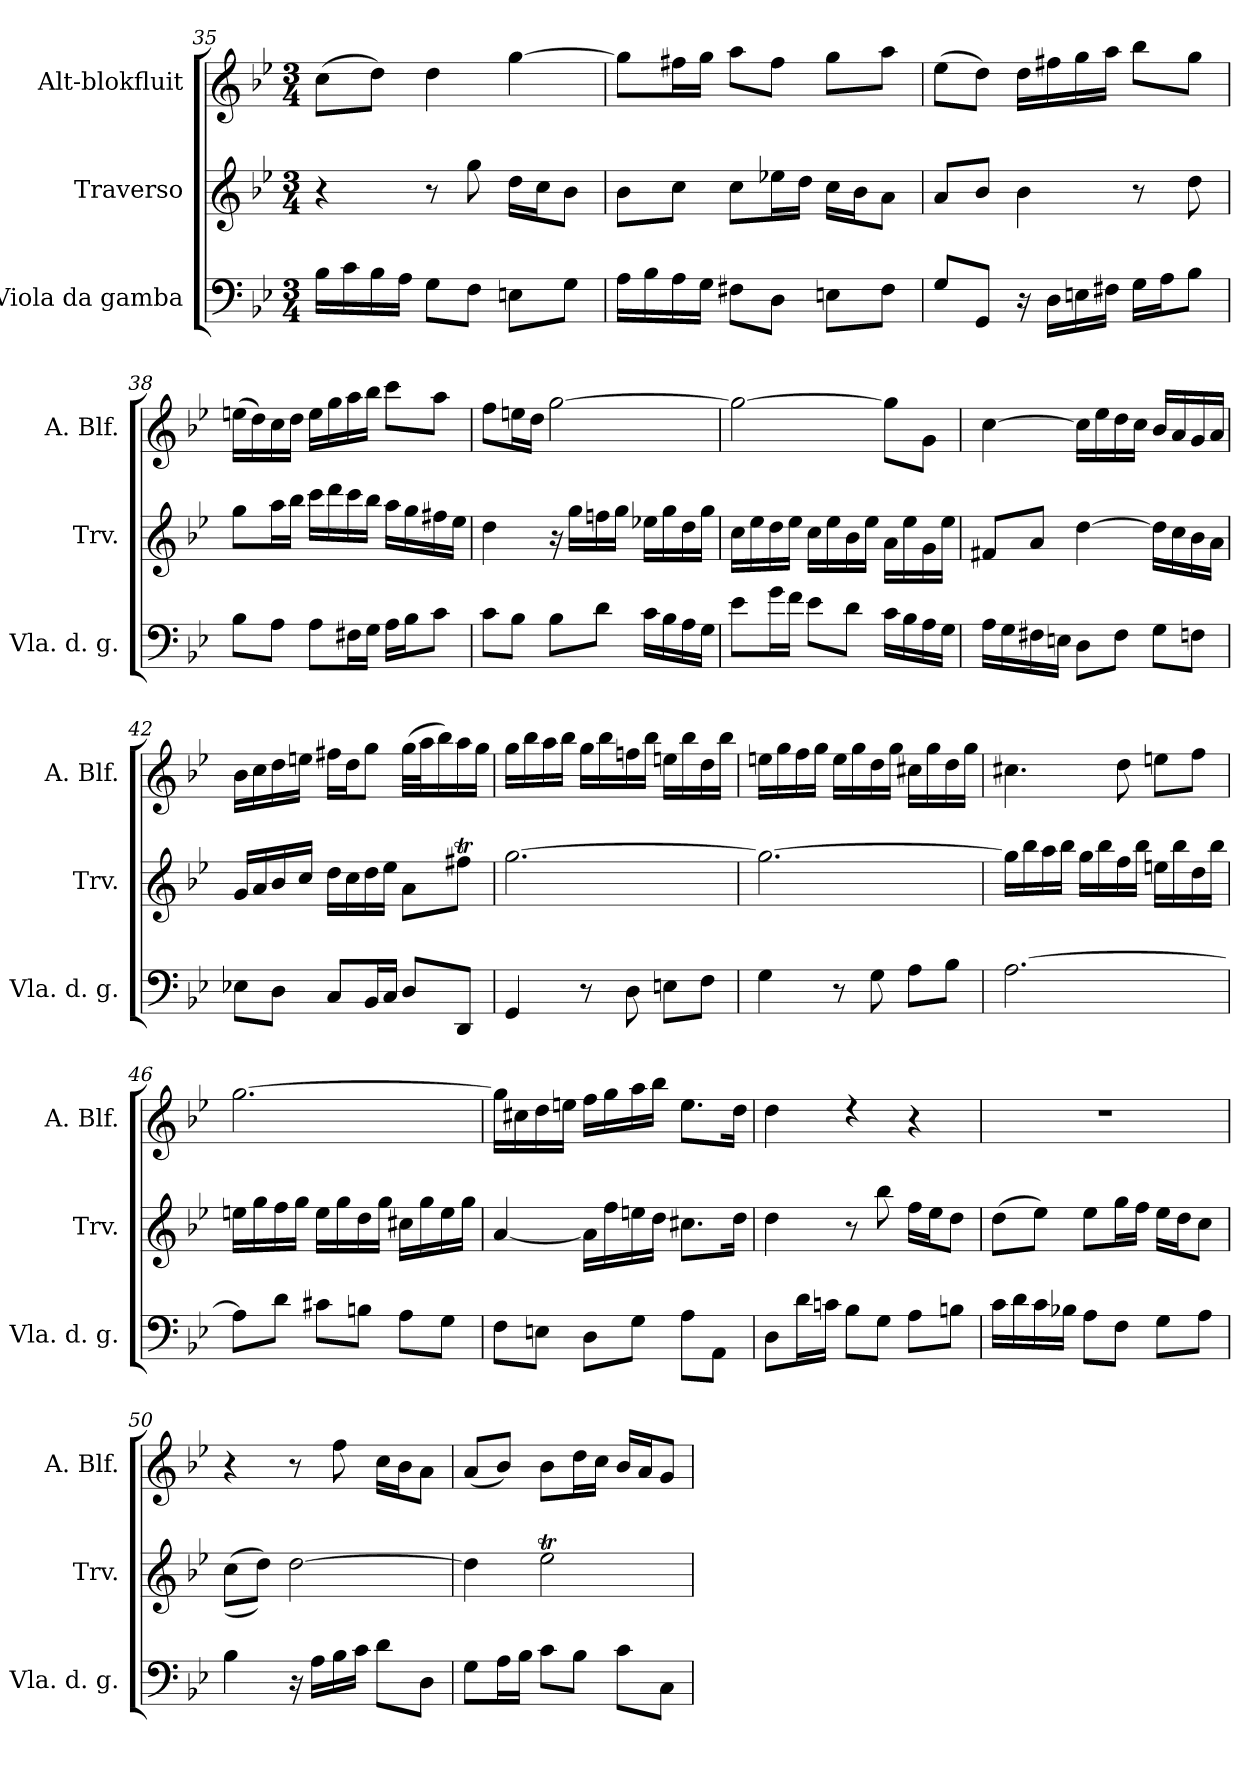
**kern	**kern	**kern
*part3	*part2	*part1
*staff3	*staff2	*staff1
*I"Viola da gamba	*I"Traverso	*I"Alt-blokfluit
*I'Vla. d. g.	*I'Trv.	*I'A. Blf.
*clefF4	*clefG2	*clefG2
*k[b-e-]	*k[b-e-]	*k[b-e-]
*M3/4	*M3/4	*M3/4
=35	=35	=35
16B-\LL	4r	(8cc\L
16c\	.	.
16B-\	.	8dd\J)
16A\JJ	.	.
8G\L	8r	4dd\
8F\J	8gg\	.
8En\L	16dd\LL	[4gg\
.	16cc\J	.
8G\J	8b-\J	.
!!LO:LB:g=z
=36	=36	=36
16A\LL	8b-\L	8gg\L]
16B-\	.	.
16A\	8cc\J	16ff#X\L
16G\JJ	.	16gg\JJ
8F#X\L	8cc\L	8aa\L
8D\J	16ee-X\L	8ff#\J
.	16dd\JJ	.
8En\L	16cc\LL	8gg\L
.	16b-\J	.
8F#\J	8a\J	8aa\J
=37	=37	=37
8G/L	8a/L	(8ee-\L
8GG/J	8b-/J	8dd\J)
16r	4b-\	16dd\LL
16D\LL	.	16ff#X\
16En\	.	16gg\
16F#X\JJ	.	16aa\JJ
16G\LL	8r	8bb-\L
16A\J	.	.
8B-\J	8dd\	8gg\J
=38	=38	=38
8B-\L	8gg\L	(16een\LL
.	.	16dd\)
8A\J	16aa\L	16cc\
.	16bb-\JJ	16dd\JJ
8A\L	16ccc\LL	16ee\LL
.	16ddd\	16gg\
16F#X\L	16ccc\	16aa\
16G\JJ	16bb-\JJ	16bb-\JJ
16A\LL	16aa\LL	8ccc\L
16B-\J	16gg\	.
8c\J	16ff#X\	8aa\J
.	16ee-\JJ	.
!!LO:PB:g=z
=39	=39	=39
8c\L	4dd\	8ff\L
8B-\J	.	16een\L
.	.	16dd\JJ
8B-\L	16r	[2gg\
.	16gg\LL	.
8d\J	16ffn\	.
.	16gg\JJ	.
16c\LL	16ee-X\LL	.
16B-\	16gg\	.
16A\	16dd\	.
16G\JJ	16gg\JJ	.
=40	=40	=40
8e-\L	16cc\LL	2gg\_
.	16ee-\	.
16g\L	16dd\	.
16f\JJ	16ee-\JJ	.
8e-\L	16cc\LL	.
.	16ee-\	.
8d\J	16b-\	.
.	16ee-\JJ	.
16c\LL	16a\LL	8gg\L]
16B-\	16ee-\	.
16A\	16g\	8g\J
16G\JJ	16ee-\JJ	.
=41	=41	=41
16A\LL	8f#X/L	[4cc\
16G\	.	.
16F#X\	8a/J	.
16En\JJ	.	.
8D\L	[4dd\	16cc\LL]
.	.	16ee-\
8F#\J	.	16dd\
.	.	16cc\JJ
8G\L	16dd\LL]	16b-/LL
.	16cc\	16a/
8Fn\J	16b-\	16g/
.	16a\JJ	16a/JJ
!!LO:LB:g=z
=42	=42	=42
8E-X\L	16g/LL	16b-\LL
.	16a/	16cc\
8D\J	16b-/	16dd\
.	16cc/JJ	16een\JJ
8C/L	16dd\LL	16ff#X\LL
.	16cc\	16dd\J
16BB-/L	16dd\	8gg\J
16C/JJ	16ee-\JJ	.
8D/L	8a\L	(32gg\LLL
.	.	32aa\J
.	.	16bb-\)
8DD/J	8ff#Xt\J	16aa\
.	.	16gg\JJ
=43	=43	=43
4GG/	[2.gg\	16gg\LL
.	.	16bb-\
.	.	16aa\
.	.	16bb-\JJ
8r	.	16gg\LL
.	.	16bb-\
8D\	.	16ffn\
.	.	16bb-\JJ
8En\L	.	16een\LL
.	.	16bb-\
8F\J	.	16dd\
.	.	16bb-\JJ
=44	=44	=44
4G\	2.gg\_	16een\LL
.	.	16gg\
.	.	16ff\
.	.	16gg\JJ
8r	.	16ee\LL
.	.	16gg\
8G\	.	16dd\
.	.	16gg\JJ
8A\L	.	16cc#X\LL
.	.	16gg\
8B-\J	.	16dd\
.	.	16gg\JJ
!!LO:LB:g=z
=45	=45	=45
[2.A\	16gg\LL]	4.cc#X\
.	16bb-\	.
.	16aa\	.
.	16bb-\JJ	.
.	16gg\LL	.
.	16bb-\	.
.	16ff\	8dd\
.	16bb-\JJ	.
.	16een\LL	8een\L
.	16bb-\	.
.	16dd\	8ff\J
.	16bb-\JJ	.
=46	=46	=46
8A\L]	16een\LL	[2.gg\
.	16gg\	.
8d\J	16ff\	.
.	16gg\JJ	.
8c#X\L	16ee\LL	.
.	16gg\	.
8Bn\J	16dd\	.
.	16gg\JJ	.
8A\L	16cc#X\LL	.
.	16gg\	.
8G\J	16ee\	.
.	16gg\JJ	.
=47	=47	=47
8F\L	[4a/	16gg\LL]
.	.	16cc#X\
8En\J	.	16dd\
.	.	16een\JJ
8D\L	16a\LL]	16ff\LL
.	16ff\	16gg\
8G\J	16een\	16aa\
.	16dd\JJ	16bb-\JJ
8A\L	8.cc#X\L	8.ee\L
8AA\J	.	.
.	16dd\Jk	16dd\Jk
!!LO:LB:g=z
=48	=48	=48
8D\L	4dd\	4dd\
16d\L	.	.
16cn\JJ	.	.
8B-\L	8r	4rdd
8G\J	8bb-\	.
8A\L	16ff\LL	4r
.	16ee-\J	.
8Bn\J	8dd\J	.
=49	=49	=49
16c\LL	(8dd\L	2.r
16d\	.	.
16c\	8ee-\J)	.
16B-X\JJ	.	.
8A\L	8ee-\L	.
8F\J	16gg\L	.
.	16ff\JJ	.
8G\L	16ee-\LL	.
.	16dd\J	.
8A\J	8cc\J	.
=50	=50	=50
4B-\	((8cc\L	4r
.	8dd\J))	.
16r	[2dd\	8r
16A\LL	.	.
16B-\	.	8ff\
16c\JJ	.	.
8d\L	.	16cc\LL
.	.	16b-\J
8D\J	.	8a\J
=51	=51	=51
8G\L	4dd\]	(8a/L
16A\L	.	8b-/J)
16B-\JJ	.	.
8c\L	2ee-T\	8b-\L
8B-\J	.	16dd\L
.	.	16cc\JJ
8c\L	.	16b-/LL
.	.	16a/J
8C\J	.	8g/J
=	=	=
*-	*-	*-
